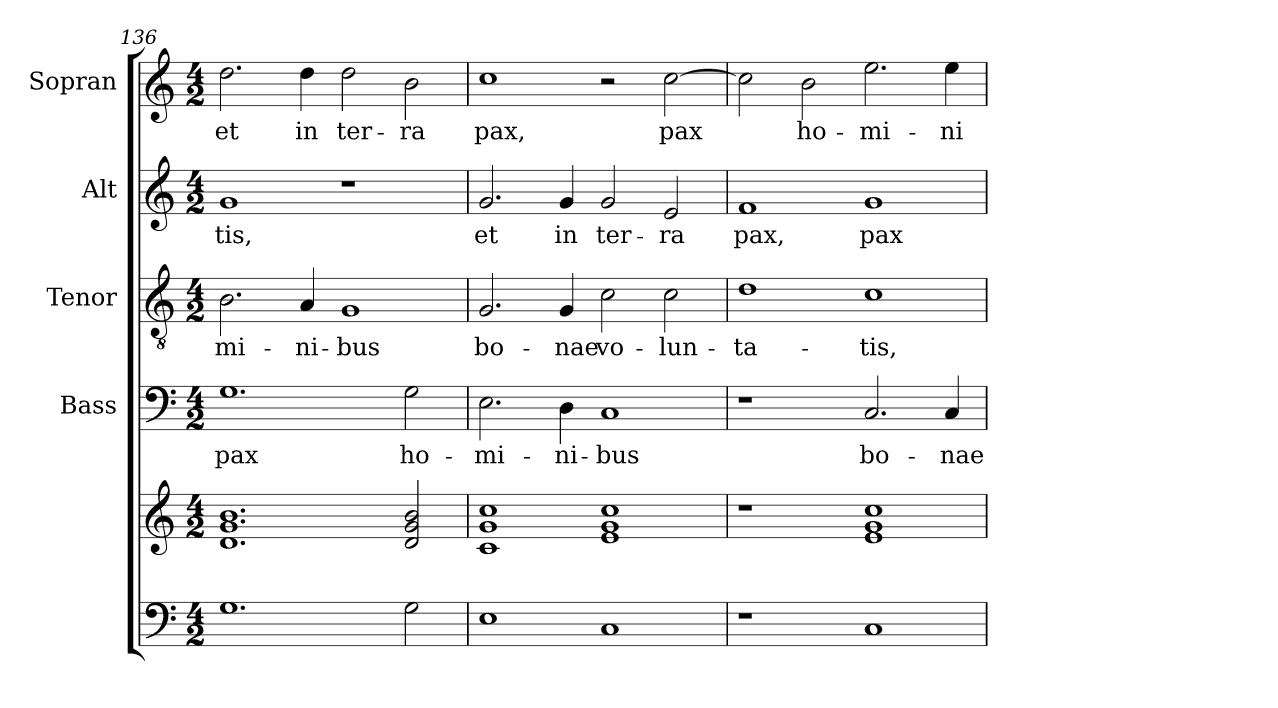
**kern	**kern	**kern	**text	**kern	**text	**kern	**text	**kern	**text
*part5	*part5	*part4	*part4	*part3	*part3	*part2	*part2	*part1	*part1
*staff6	*staff5	*staff4	*staff4	*staff3	*staff3	*staff2	*staff2	*staff1	*staff1
*	*	*I"Bass	*	*I"Tenor	*	*I"Alt	*	*I"Sopran	*
*	*	*I'B.	*	*I'T.	*	*I'A.	*	*I'S.	*
*clefF4	*clefG2	*clefF4	*	*clefGv2	*	*clefG2	*	*clefG2	*
*k[]	*k[]	*k[]	*	*k[]	*	*k[]	*	*k[]	*
*C:	*C:	*C:	*	*C:	*	*C:	*	*C:	*
*M4/2	*M4/2	*M4/2	*	*M4/2	*	*M4/2	*	*M4/2	*
=136	=136	=136	=136	=136	=136	=136	=136	=136	=136
!	!	!	!LO:LY:b	!	!LO:LY:b	!	!LO:LY:b	!	!LO:LY:b
1.G	1.d 1.g 1.b	1.G	pax	2.B\	-mi-	1g	-tis,	2.dd\	et
!	!	!	!	!	!LO:LY:b	!	!	!	!LO:LY:b
.	.	.	.	4A/	-ni-	.	.	4dd\	in
!	!	!	!	!	!LO:LY:b	!	!	!	!LO:LY:b
.	.	.	.	1G	-bus	1r	.	2dd\	ter-
!	!	!	!LO:LY:b	!	!	!	!	!	!LO:LY:b
2G\	2d/ 2g/ 2b/	2G\	ho-	.	.	.	.	2b\	-ra
!!LO:PB:g=z
=137	=137	=137	=137	=137	=137	=137	=137	=137	=137
!	!	!	!LO:LY:b	!	!LO:LY:b	!	!LO:LY:b	!	!LO:LY:b
1E	1c 1g 1cc	2.E\	-mi-	2.G/	bo-	2.g/	et	1cc	pax,
!	!	!	!LO:LY:b	!	!LO:LY:b	!	!LO:LY:b	!	!
.	.	4D\	-ni-	4G/	-nae	4g/	in	.	.
!	!	!	!LO:LY:b	!	!LO:LY:b	!	!LO:LY:b	!	!
1C	1e 1g 1cc	1C	-bus	2c\	vo-	2g/	ter-	2r	.
!	!	!	!	!	!LO:LY:b	!	!LO:LY:b	!	!LO:LY:b
.	.	.	.	2c\	-lun-	2e/	-ra	[2cc\	pax
=138	=138	=138	=138	=138	=138	=138	=138	=138	=138
!	!	!	!	!	!LO:LY:b	!	!LO:LY:b	!	!
1r	1r	1r	.	1d	-ta-	1f	pax,	2cc\]	.
!	!	!	!	!	!	!	!	!	!LO:LY:b
.	.	.	.	.	.	.	.	2b\	ho-
!	!	!	!LO:LY:b	!	!LO:LY:b	!	!LO:LY:b	!	!LO:LY:b
1C	1e 1g 1cc	2.C/	bo-	1c	-tis,	1g	pax	2.ee\	-mi-
!	!	!	!LO:LY:b	!	!	!	!	!	!LO:LY:b
.	.	4C/	-nae	.	.	.	.	4ee\	-ni-
=	=	=	=	=	=	=	=	=	=
*-	*-	*-	*-	*-	*-	*-	*-	*-	*-
